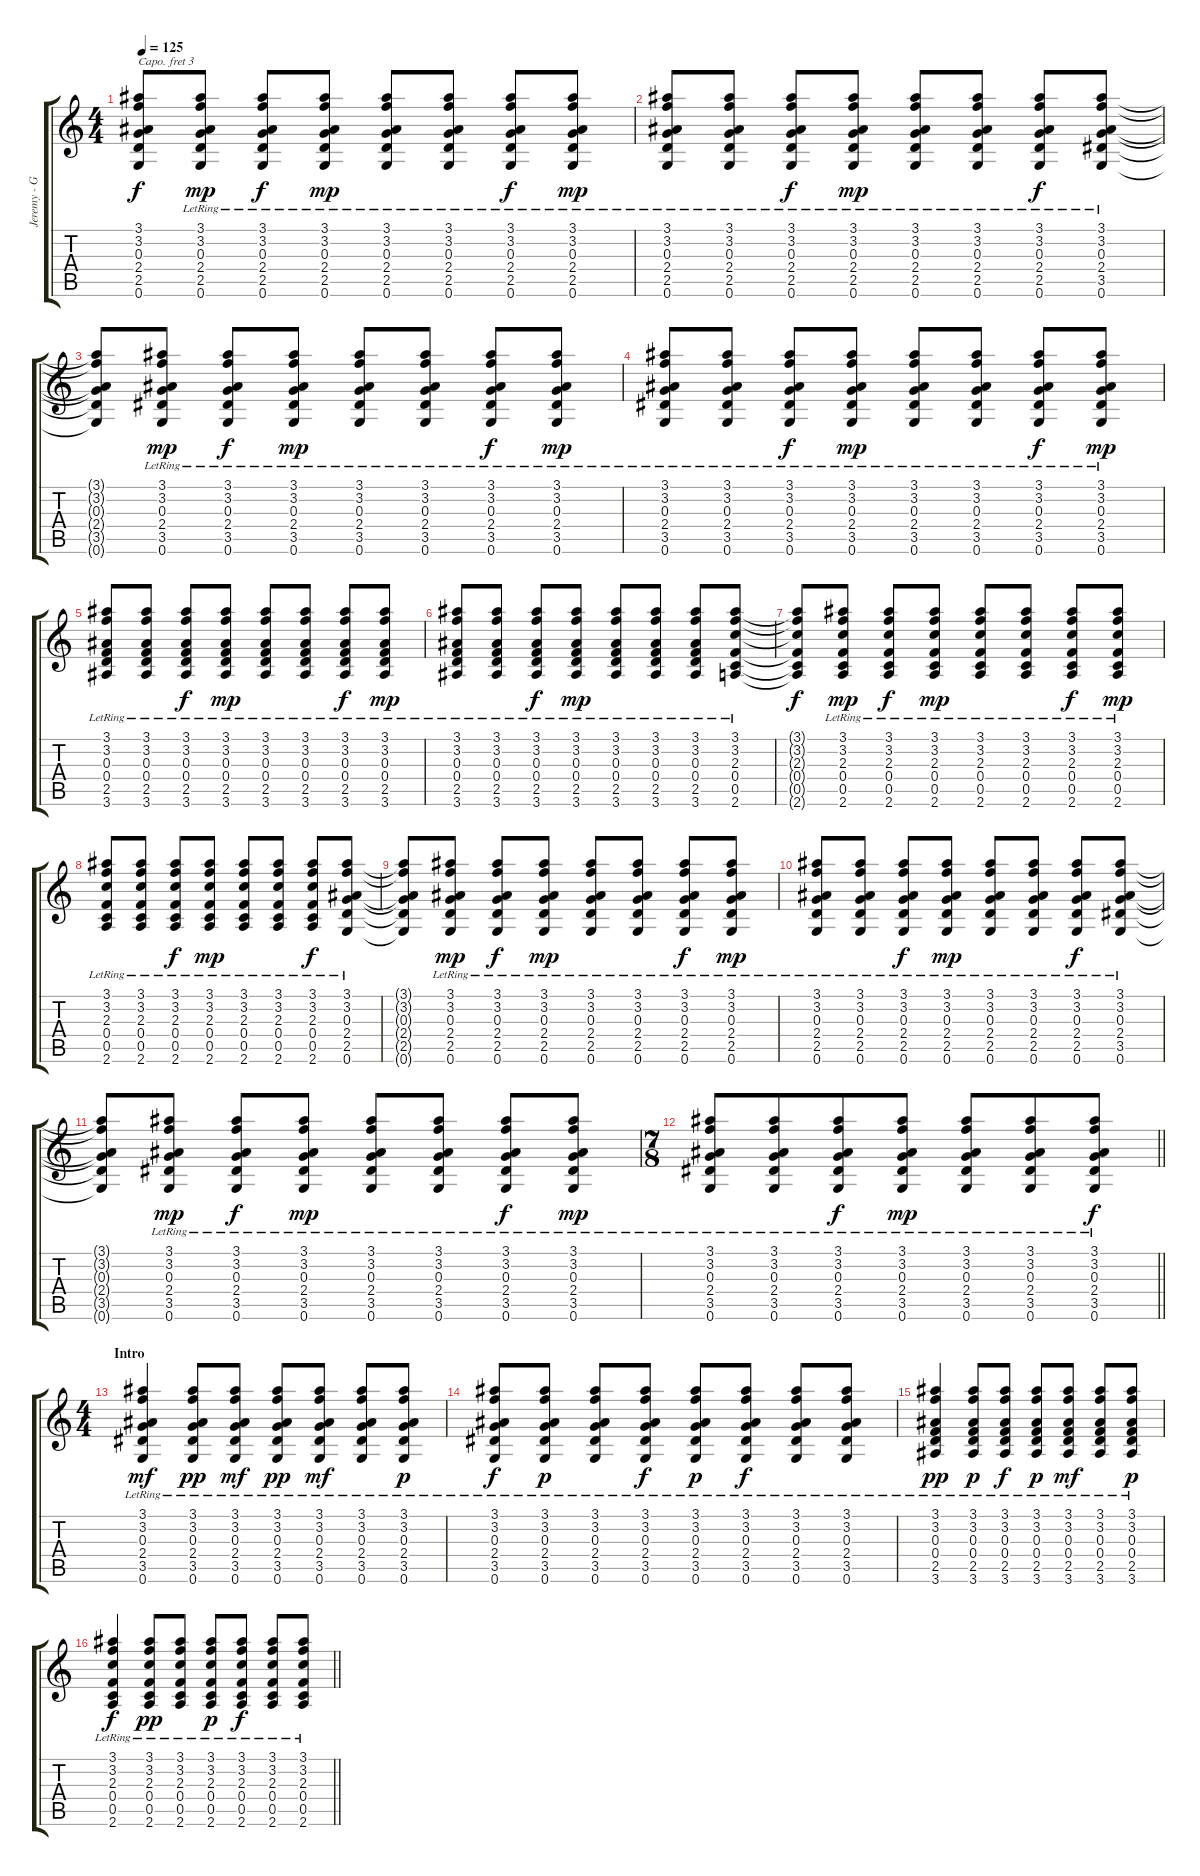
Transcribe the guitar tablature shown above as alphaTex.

\track ("Jeremy - Guitar" "Jeremy - G") {instrument acousticguitarsteel}
\staff {score tabs}
\capo 3
\tuning (E4 B3 G3 D3 A2 E2) {hide}
\ts (4 4)
\tempo 125
\clef g2
\ks c
(3.1{t} 3.2{t} 0.3{t} 2.4{t} 2.5{t} 0.6{t}).8{dy f} (3.1{lr} 3.2{lr} 0.3{lr} 2.4{lr} 2.5{lr} 0.6{lr}).8{dy mp} (3.1{lr} 3.2{lr} 0.3{lr} 2.4{lr} 2.5{lr} 0.6{lr}).8{dy f} (3.1{lr} 3.2{lr} 0.3{lr} 2.4{lr} 2.5{lr} 0.6{lr}).8{dy mp} (3.1{lr} 3.2{lr} 0.3{lr} 2.4{lr} 2.5{lr} 0.6{lr}).8 (3.1{lr} 3.2{lr} 0.3{lr} 2.4{lr} 2.5{lr} 0.6{lr}).8 (3.1{lr} 3.2{lr} 0.3{lr} 2.4{lr} 2.5{lr} 0.6{lr}).8{dy f} (3.1{lr} 3.2{lr} 0.3{lr} 2.4{lr} 2.5{lr} 0.6{lr}).8{dy mp} |
(3.1{lr} 3.2{lr} 0.3{lr} 2.4{lr} 2.5{lr} 0.6{lr}).8 (3.1{lr} 3.2{lr} 0.3{lr} 2.4{lr} 2.5{lr} 0.6{lr}).8 (3.1{lr} 3.2{lr} 0.3{lr} 2.4{lr} 2.5{lr} 0.6{lr}).8{dy f} (3.1{lr} 3.2{lr} 0.3{lr} 2.4{lr} 2.5{lr} 0.6{lr}).8{dy mp} (3.1{lr} 3.2{lr} 0.3{lr} 2.4{lr} 2.5{lr} 0.6{lr}).8 (3.1{lr} 3.2{lr} 0.3{lr} 2.4{lr} 2.5{lr} 0.6{lr}).8 (3.1{lr} 3.2{lr} 0.3{lr} 2.4{lr} 2.5{lr} 0.6{lr}).8{dy f} (3.1{lr} 3.2{lr} 0.3{lr} 2.4{lr} 3.5{lr} 0.6{lr}).8 |
(3.1{t} 3.2{t} 0.3{t} 2.4{t} 3.5{t} 0.6{t}).8 (3.1{lr} 3.2{lr} 0.3{lr} 2.4{lr} 3.5{lr} 0.6{lr}).8{dy mp} (3.1{lr} 3.2{lr} 0.3{lr} 2.4{lr} 3.5{lr} 0.6{lr}).8{dy f} (3.1{lr} 3.2{lr} 0.3{lr} 2.4{lr} 3.5{lr} 0.6{lr}).8{dy mp} (3.1{lr} 3.2{lr} 0.3{lr} 2.4{lr} 3.5{lr} 0.6{lr}).8 (3.1{lr} 3.2{lr} 0.3{lr} 2.4{lr} 3.5{lr} 0.6{lr}).8 (3.1{lr} 3.2{lr} 0.3{lr} 2.4{lr} 3.5{lr} 0.6{lr}).8{dy f} (3.1{lr} 3.2{lr} 0.3{lr} 2.4{lr} 3.5{lr} 0.6{lr}).8{dy mp} |
(3.1{lr} 3.2{lr} 0.3{lr} 2.4{lr} 3.5{lr} 0.6{lr}).8 (3.1{lr} 3.2{lr} 0.3{lr} 2.4{lr} 3.5{lr} 0.6{lr}).8 (3.1{lr} 3.2{lr} 0.3{lr} 2.4{lr} 3.5{lr} 0.6{lr}).8{dy f} (3.1{lr} 3.2{lr} 0.3{lr} 2.4{lr} 3.5{lr} 0.6{lr}).8{dy mp} (3.1{lr} 3.2{lr} 0.3{lr} 2.4{lr} 3.5{lr} 0.6{lr}).8 (3.1{lr} 3.2{lr} 0.3{lr} 2.4{lr} 3.5{lr} 0.6{lr}).8 (3.1{lr} 3.2{lr} 0.3{lr} 2.4{lr} 3.5{lr} 0.6{lr}).8{dy f} (3.1{lr} 3.2{lr} 0.3{lr} 2.4{lr} 3.5{lr} 0.6{lr}).8{dy mp} |
(3.1{lr} 3.2{lr} 0.3{lr} 0.4{lr} 2.5{lr} 3.6{lr}).8 (3.1{lr} 3.2{lr} 0.3{lr} 0.4{lr} 2.5{lr} 3.6{lr}).8 (3.1{lr} 3.2{lr} 0.3{lr} 0.4{lr} 2.5{lr} 3.6{lr}).8{dy f} (3.1{lr} 3.2{lr} 0.3{lr} 0.4{lr} 2.5{lr} 3.6{lr}).8{dy mp} (3.1{lr} 3.2{lr} 0.3{lr} 0.4{lr} 2.5{lr} 3.6{lr}).8 (3.1{lr} 3.2{lr} 0.3{lr} 0.4{lr} 2.5{lr} 3.6{lr}).8 (3.1{lr} 3.2{lr} 0.3{lr} 0.4{lr} 2.5{lr} 3.6{lr}).8{dy f} (3.1{lr} 3.2{lr} 0.3{lr} 0.4{lr} 2.5{lr} 3.6{lr}).8{dy mp} |
(3.1{lr} 3.2{lr} 0.3{lr} 0.4{lr} 2.5{lr} 3.6{lr}).8 (3.1{lr} 3.2{lr} 0.3{lr} 0.4{lr} 2.5{lr} 3.6{lr}).8 (3.1{lr} 3.2{lr} 0.3{lr} 0.4{lr} 2.5{lr} 3.6{lr}).8{dy f} (3.1{lr} 3.2{lr} 0.3{lr} 0.4{lr} 2.5{lr} 3.6{lr}).8{dy mp} (3.1{lr} 3.2{lr} 0.3{lr} 0.4{lr} 2.5{lr} 3.6{lr}).8 (3.1{lr} 3.2{lr} 0.3{lr} 0.4{lr} 2.5{lr} 3.6{lr}).8 (3.1{lr} 3.2{lr} 0.3{lr} 0.4{lr} 2.5{lr} 3.6{lr}).8 (3.1{lr} 3.2{lr} 2.3{lr} 0.4{lr} 0.5{lr} 2.6{lr}).8 |
(3.1{t} 3.2{t} 2.3{t} 0.4{t} 0.5{t} 2.6{t}).8{dy f} (3.1{lr} 3.2{lr} 2.3{lr} 0.4{lr} 0.5{lr} 2.6{lr}).8{dy mp} (3.1{lr} 3.2{lr} 2.3{lr} 0.4{lr} 0.5{lr} 2.6{lr}).8{dy f} (3.1{lr} 3.2{lr} 2.3{lr} 0.4{lr} 0.5{lr} 2.6{lr}).8{dy mp} (3.1{lr} 3.2{lr} 2.3{lr} 0.4{lr} 0.5{lr} 2.6{lr}).8 (3.1{lr} 3.2{lr} 2.3{lr} 0.4{lr} 0.5{lr} 2.6{lr}).8 (3.1{lr} 3.2{lr} 2.3{lr} 0.4{lr} 0.5{lr} 2.6{lr}).8{dy f} (3.1{lr} 3.2{lr} 2.3{lr} 0.4{lr} 0.5{lr} 2.6{lr}).8{dy mp} |
(3.1{lr} 3.2{lr} 2.3{lr} 0.4{lr} 0.5{lr} 2.6{lr}).8 (3.1{lr} 3.2{lr} 2.3{lr} 0.4{lr} 0.5{lr} 2.6{lr}).8 (3.1{lr} 3.2{lr} 2.3{lr} 0.4{lr} 0.5{lr} 2.6{lr}).8{dy f} (3.1{lr} 3.2{lr} 2.3{lr} 0.4{lr} 0.5{lr} 2.6{lr}).8{dy mp} (3.1{lr} 3.2{lr} 2.3{lr} 0.4{lr} 0.5{lr} 2.6{lr}).8 (3.1{lr} 3.2{lr} 2.3{lr} 0.4{lr} 0.5{lr} 2.6{lr}).8 (3.1{lr} 3.2{lr} 2.3{lr} 0.4{lr} 0.5{lr} 2.6{lr}).8{dy f} (3.1{lr} 3.2{lr} 0.3{lr} 2.4{lr} 2.5{lr} 0.6{lr}).8 |
(3.1{t} 3.2{t} 0.3{t} 2.4{t} 2.5{t} 0.6{t}).8 (3.1{lr} 3.2{lr} 0.3{lr} 2.4{lr} 2.5{lr} 0.6{lr}).8{dy mp} (3.1{lr} 3.2{lr} 0.3{lr} 2.4{lr} 2.5{lr} 0.6{lr}).8{dy f} (3.1{lr} 3.2{lr} 0.3{lr} 2.4{lr} 2.5{lr} 0.6{lr}).8{dy mp} (3.1{lr} 3.2{lr} 0.3{lr} 2.4{lr} 2.5{lr} 0.6{lr}).8 (3.1{lr} 3.2{lr} 0.3{lr} 2.4{lr} 2.5{lr} 0.6{lr}).8 (3.1{lr} 3.2{lr} 0.3{lr} 2.4{lr} 2.5{lr} 0.6{lr}).8{dy f} (3.1{lr} 3.2{lr} 0.3{lr} 2.4{lr} 2.5{lr} 0.6{lr}).8{dy mp} |
(3.1{lr} 3.2{lr} 0.3{lr} 2.4{lr} 2.5{lr} 0.6{lr}).8 (3.1{lr} 3.2{lr} 0.3{lr} 2.4{lr} 2.5{lr} 0.6{lr}).8 (3.1{lr} 3.2{lr} 0.3{lr} 2.4{lr} 2.5{lr} 0.6{lr}).8{dy f} (3.1{lr} 3.2{lr} 0.3{lr} 2.4{lr} 2.5{lr} 0.6{lr}).8{dy mp} (3.1{lr} 3.2{lr} 0.3{lr} 2.4{lr} 2.5{lr} 0.6{lr}).8 (3.1{lr} 3.2{lr} 0.3{lr} 2.4{lr} 2.5{lr} 0.6{lr}).8 (3.1{lr} 3.2{lr} 0.3{lr} 2.4{lr} 2.5{lr} 0.6{lr}).8{dy f} (3.1{lr} 3.2{lr} 0.3{lr} 2.4{lr} 3.5{lr} 0.6{lr}).8 |
(3.1{t} 3.2{t} 0.3{t} 2.4{t} 3.5{t} 0.6{t}).8 (3.1{lr} 3.2{lr} 0.3{lr} 2.4{lr} 3.5{lr} 0.6{lr}).8{dy mp} (3.1{lr} 3.2{lr} 0.3{lr} 2.4{lr} 3.5{lr} 0.6{lr}).8{dy f} (3.1{lr} 3.2{lr} 0.3{lr} 2.4{lr} 3.5{lr} 0.6{lr}).8{dy mp} (3.1{lr} 3.2{lr} 0.3{lr} 2.4{lr} 3.5{lr} 0.6{lr}).8 (3.1{lr} 3.2{lr} 0.3{lr} 2.4{lr} 3.5{lr} 0.6{lr}).8 (3.1{lr} 3.2{lr} 0.3{lr} 2.4{lr} 3.5{lr} 0.6{lr}).8{dy f} (3.1{lr} 3.2{lr} 0.3{lr} 2.4{lr} 3.5{lr} 0.6{lr}).8{dy mp} |
\ts (7 8)
\barLineRight lightlight
(3.1{lr} 3.2{lr} 0.3{lr} 2.4{lr} 3.5{lr} 0.6{lr}).8 (3.1{lr} 3.2{lr} 0.3{lr} 2.4{lr} 3.5{lr} 0.6{lr}).8 (3.1{lr} 3.2{lr} 0.3{lr} 2.4{lr} 3.5{lr} 0.6{lr}).8{dy f} (3.1{lr} 3.2{lr} 0.3{lr} 2.4{lr} 3.5{lr} 0.6{lr}).8{dy mp} (3.1{lr} 3.2{lr} 0.3{lr} 2.4{lr} 3.5{lr} 0.6{lr}).8 (3.1{lr} 3.2{lr} 0.3{lr} 2.4{lr} 3.5{lr} 0.6{lr}).8 (3.1{lr} 3.2{lr} 0.3{lr} 2.4{lr} 3.5{lr} 0.6{lr}).8{dy f} |
\ts (4 4)
\section ("" "Intro")
(3.1{lr} 3.2{lr} 0.3{lr} 2.4{lr} 3.5{lr} 0.6{lr}).4{dy mf} (3.1{lr} 3.2{lr} 0.3{lr} 2.4{lr} 3.5{lr} 0.6{lr}).8{dy pp} (3.1{lr} 3.2{lr} 0.3{lr} 2.4{lr} 3.5{lr} 0.6{lr}).8{dy mf} (3.1{lr} 3.2{lr} 0.3{lr} 2.4{lr} 3.5{lr} 0.6{lr}).8{dy pp} (3.1{lr} 3.2{lr} 0.3{lr} 2.4{lr} 3.5{lr} 0.6{lr}).8{dy mf} (3.1{lr} 3.2{lr} 0.3{lr} 2.4{lr} 3.5{lr} 0.6{lr}).8 (3.1{lr} 3.2{lr} 0.3{lr} 2.4{lr} 3.5{lr} 0.6{lr}).8{dy p} |
(3.1{lr} 3.2{lr} 0.3{lr} 2.4{lr} 3.5{lr} 0.6{lr}).8{dy f} (3.1{lr} 3.2{lr} 0.3{lr} 2.4{lr} 3.5{lr} 0.6{lr}).8{dy p} (3.1{lr} 3.2{lr} 0.3{lr} 2.4{lr} 3.5{lr} 0.6{lr}).8 (3.1{lr} 3.2{lr} 0.3{lr} 2.4{lr} 3.5{lr} 0.6{lr}).8{dy f} (3.1{lr} 3.2{lr} 0.3{lr} 2.4{lr} 3.5{lr} 0.6{lr}).8{dy p} (3.1{lr} 3.2{lr} 0.3{lr} 2.4{lr} 3.5{lr} 0.6{lr}).8{dy f} (3.1{lr} 3.2{lr} 0.3{lr} 2.4{lr} 3.5{lr} 0.6{lr}).8 (3.1{lr} 3.2{lr} 0.3{lr} 2.4{lr} 3.5{lr} 0.6{lr}).8 |
(3.1{lr} 3.2{lr} 0.3{lr} 0.4{lr} 2.5{lr} 3.6{lr}).4{dy pp} (3.1{lr} 3.2{lr} 0.3{lr} 0.4{lr} 2.5{lr} 3.6{lr}).8{dy p} (3.1{lr} 3.2{lr} 0.3{lr} 0.4{lr} 2.5{lr} 3.6{lr}).8{dy f} (3.1{lr} 3.2{lr} 0.3{lr} 0.4{lr} 2.5{lr} 3.6{lr}).8{dy p} (3.1{lr} 3.2{lr} 0.3{lr} 0.4{lr} 2.5{lr} 3.6{lr}).8{dy mf} (3.1{lr} 3.2{lr} 0.3{lr} 0.4{lr} 2.5{lr} 3.6{lr}).8 (3.1{lr} 3.2{lr} 0.3{lr} 0.4{lr} 2.5{lr} 3.6{lr}).8{dy p} |
\barLineRight lightlight
(3.1{lr} 3.2{lr} 2.3{lr} 0.4{lr} 0.5{lr} 2.6{lr}).4{dy f} (3.1{lr} 3.2{lr} 2.3{lr} 0.4{lr} 0.5{lr} 2.6{lr}).8{dy pp} (3.1{lr} 3.2{lr} 2.3{lr} 0.4{lr} 0.5{lr} 2.6{lr}).8 (3.1{lr} 3.2{lr} 2.3{lr} 0.4{lr} 0.5{lr} 2.6{lr}).8{dy p} (3.1{lr} 3.2{lr} 2.3{lr} 0.4{lr} 0.5{lr} 2.6{lr}).8{dy f} (3.1{lr} 3.2{lr} 2.3{lr} 0.4{lr} 0.5{lr} 2.6{lr}).8 (3.1{lr} 3.2{lr} 2.3{lr} 0.4{lr} 0.5{lr} 2.6{lr}).8
